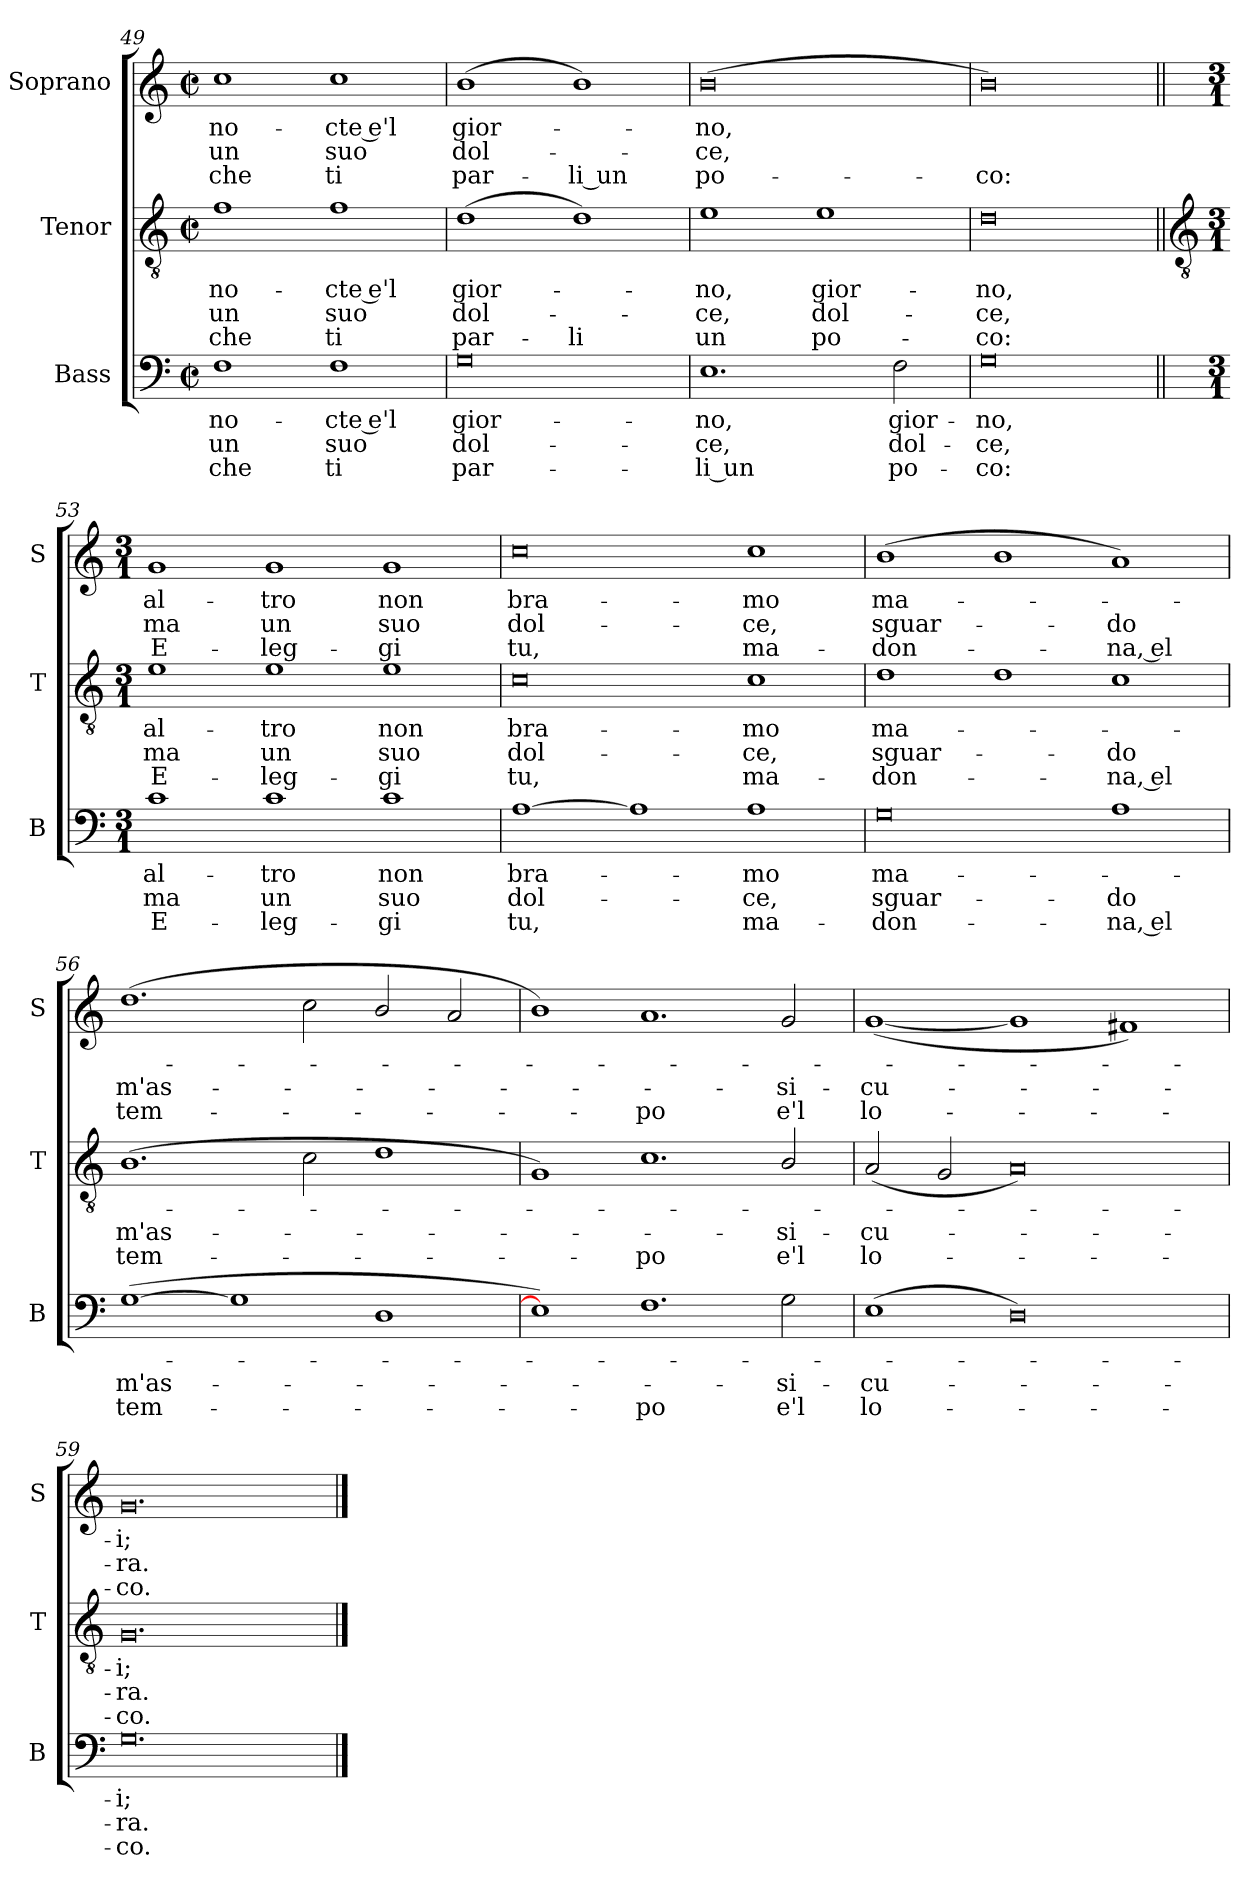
**kern	**text	**text	**text	**kern	**text	**text	**text	**kern	**text	**text	**text
*part3	*part3	*part3	*part3	*part2	*part2	*part2	*part2	*part1	*part1	*part1	*part1
*staff3	*staff3	*staff3	*staff3	*staff2	*staff2	*staff2	*staff2	*staff1	*staff1	*staff1	*staff1
*I"Bass	*	*	*	*I"Tenor	*	*	*	*I"Soprano	*	*	*
*I'B	*	*	*	*I'T	*	*	*	*I'S	*	*	*
*clefF4	*	*	*	*clefGv2	*	*	*	*clefG2	*	*	*
*k[]	*	*	*	*k[]	*	*	*	*k[]	*	*	*
*C:	*	*	*	*C:	*	*	*	*C:	*	*	*
*M4/2	*	*	*	*M4/2	*	*	*	*M4/2	*	*	*
*met(c|)	*	*	*	*met(c|)	*	*	*	*met(c|)	*	*	*
=49	=49	=49	=49	=49	=49	=49	=49	=49	=49	=49	=49
!	!LO:LY:b	!LO:LY:b	!LO:LY:b	!	!LO:LY:b	!LO:LY:b	!LO:LY:b	!	!LO:LY:b	!LO:LY:b	!LO:LY:b
1F	no-	-un	che	1f	no-	-un	che	1cc	no-	-un	che
!	!LO:LY:b	!LO:LY:b	!LO:LY:b	!	!LO:LY:b	!LO:LY:b	!LO:LY:b	!	!LO:LY:b	!LO:LY:b	!LO:LY:b
1F	cte e'l	suo	ti	1f	cte e'l	suo	ti	1cc	cte e'l	suo	ti
=50	=50	=50	=50	=50	=50	=50	=50	=50	=50	=50	=50
!	!LO:LY:b	!LO:LY:b	!LO:LY:b	!	!LO:LY:b	!LO:LY:b	!LO:LY:b	!	!LO:LY:b	!LO:LY:b	!LO:LY:b
0G	gior-	-dol-	-par-	(>1d	gior-	dol-	par-	(>1b	gior-	dol-	par-
!	!	!	!	!	!	!	!LO:LY:b	!	!	!	!LO:LY:b
.	.	.	.	1d)	.	.	-li	1b)	.	.	-li un
=51	=51	=51	=51	=51	=51	=51	=51	=51	=51	=51	=51
!	!LO:LY:b	!LO:LY:b	!LO:LY:b	!	!LO:LY:b	!LO:LY:b	!LO:LY:b	!	!LO:LY:b	!LO:LY:b	!LO:LY:b
1.E	-no,	ce,	li un	1e	no,	ce,	un	(>0b	no,	ce,	po-
!	!	!	!	!	!LO:LY:b	!LO:LY:b	!LO:LY:b	!	!	!	!
.	.	.	.	1e	gior-	-dol-	-po-	.	.	.	.
!	!LO:LY:b	!LO:LY:b	!LO:LY:b	!	!	!	!	!	!	!	!
2F	gior-	-dol-	-po-	.	.	.	.	.	.	.	.
=52	=52	=52	=52	=52	=52	=52	=52	=52	=52	=52	=52
!	!LO:LY:b	!LO:LY:b	!LO:LY:b	!	!LO:LY:b	!LO:LY:b	!LO:LY:b	!	!	!	!LO:LY:b
0G	-no,	ce,	co:	0d	-no,	ce,	co:	0b)	.	.	-co:
!!LO:LB:g=z
=53||	=53||	=53||	=53||	=53||	=53||	=53||	=53||	=53||	=53||	=53||	=53||
*	*	*	*	*clefGv2	*	*	*	*	*	*	*
*M3/1	*	*	*	*M3/1	*	*	*	*M3/1	*	*	*
!	!LO:LY:b	!LO:LY:b	!LO:LY:b	!	!LO:LY:b	!LO:LY:b	!LO:LY:b	!	!LO:LY:b	!LO:LY:b	!LO:LY:b
1c	al-	-ma	E-	1e	al-	-ma	E-	1g	al-	-ma	E-
!	!LO:LY:b	!LO:LY:b	!LO:LY:b	!	!LO:LY:b	!LO:LY:b	!LO:LY:b	!	!LO:LY:b	!LO:LY:b	!LO:LY:b
1c	-tro	un	leg-	1e	-tro	un	leg-	1g	-tro	un	leg-
!	!LO:LY:b	!LO:LY:b	!LO:LY:b	!	!LO:LY:b	!LO:LY:b	!LO:LY:b	!	!LO:LY:b	!LO:LY:b	!LO:LY:b
1c	-non	suo	gi	1e	-non	suo	gi	1g	-non	suo	gi
=54	=54	=54	=54	=54	=54	=54	=54	=54	=54	=54	=54
!	!LO:LY:b	!LO:LY:b	!LO:LY:b	!	!LO:LY:b	!LO:LY:b	!LO:LY:b	!	!LO:LY:b	!LO:LY:b	!LO:LY:b
[1A	bra-	dol-	tu,	0c	bra-	-dol-	-tu,	0cc	bra-	-dol-	-tu,
1A]	.	.	.	.	.	.	.	.	.	.	.
!	!LO:LY:b	!LO:LY:b	!LO:LY:b	!	!LO:LY:b	!LO:LY:b	!LO:LY:b	!	!LO:LY:b	!LO:LY:b	!LO:LY:b
1A	mo	ce,	ma-	1c	mo	ce,	ma-	1cc	mo	ce,	ma-
=55	=55	=55	=55	=55	=55	=55	=55	=55	=55	=55	=55
!	!LO:LY:b	!LO:LY:b	!LO:LY:b	!	!LO:LY:b	!LO:LY:b	!LO:LY:b	!	!LO:LY:b	!LO:LY:b	!LO:LY:b
0G	-ma-	sguar-	-don-	1d	-ma-	sguar-	don-	(<1b	-ma-	sguar-	don-
.	.	.	.	1d	.	.	.	1b	.	.	.
!	!	!LO:LY:b	!LO:LY:b	!	!	!LO:LY:b	!LO:LY:b	!	!	!LO:LY:b	!LO:LY:b
1A	.	-do	na, el	1c	.	do	na, el	1a)	.	do	na, el
=56	=56	=56	=56	=56	=56	=56	=56	=56	=56	=56	=56
!	!	!LO:LY:b	!LO:LY:b	!	!	!LO:LY:b	!LO:LY:b	!	!	!LO:LY:b	!LO:LY:b
(>[1G	.	m'as-	-tem-	(<1.B	.	m'as-	tem-	(>1.dd	.	m'as-	tem-
1G]	.	.	.	.	.	.	.	.	.	.	.
.	.	.	.	2c\	.	.	.	2cc\	.	.	.
1D	.	.	.	1d	.	.	.	2b/	.	.	.
.	.	.	.	.	.	.	.	2a	.	.	.
=57	=57	=57	=57	=57	=57	=57	=57	=57	=57	=57	=57
1E])	.	.	.	1G)	.	.	.	1b)	.	.	.
!	!	!	!LO:LY:b	!	!	!	!LO:LY:b	!	!	!	!LO:LY:b
1.F	.	.	po	1.c	.	.	po	1.a	.	.	po
!	!	!LO:LY:b	!LO:LY:b	!	!	!LO:LY:b	!LO:LY:b	!	!	!LO:LY:b	!LO:LY:b
2G	.	si-	-e'l	2B/	.	si-	-e'l	2g	.	si-	-e'l
=58	=58	=58	=58	=58	=58	=58	=58	=58	=58	=58	=58
!	!	!LO:LY:b	!LO:LY:b	!	!	!LO:LY:b	!LO:LY:b	!	!	!LO:LY:b	!LO:LY:b
(>1E	.	cu-	lo-	(<2A	.	cu-	lo-	(<[1g	.	cu-	lo-
.	.	.	.	2G	.	.	.	.	.	.	.
0D)	.	.	.	0A)	.	.	.	1g]	.	.	.
.	.	.	.	.	.	.	.	1f#X)	.	.	.
=59	=59	=59	=59	=59	=59	=59	=59	=59	=59	=59	=59
!	!LO:LY:b	!LO:LY:b	!LO:LY:b	!	!LO:LY:b	!LO:LY:b	!LO:LY:b	!	!LO:LY:b	!LO:LY:b	!LO:LY:b
0.G	i;	ra.	co.	0.G	i;	ra.	co.	0.g	i;	ra.	co.
==	==	==	==	==	==	==	==	==	==	==	==
*-	*-	*-	*-	*-	*-	*-	*-	*-	*-	*-	*-
